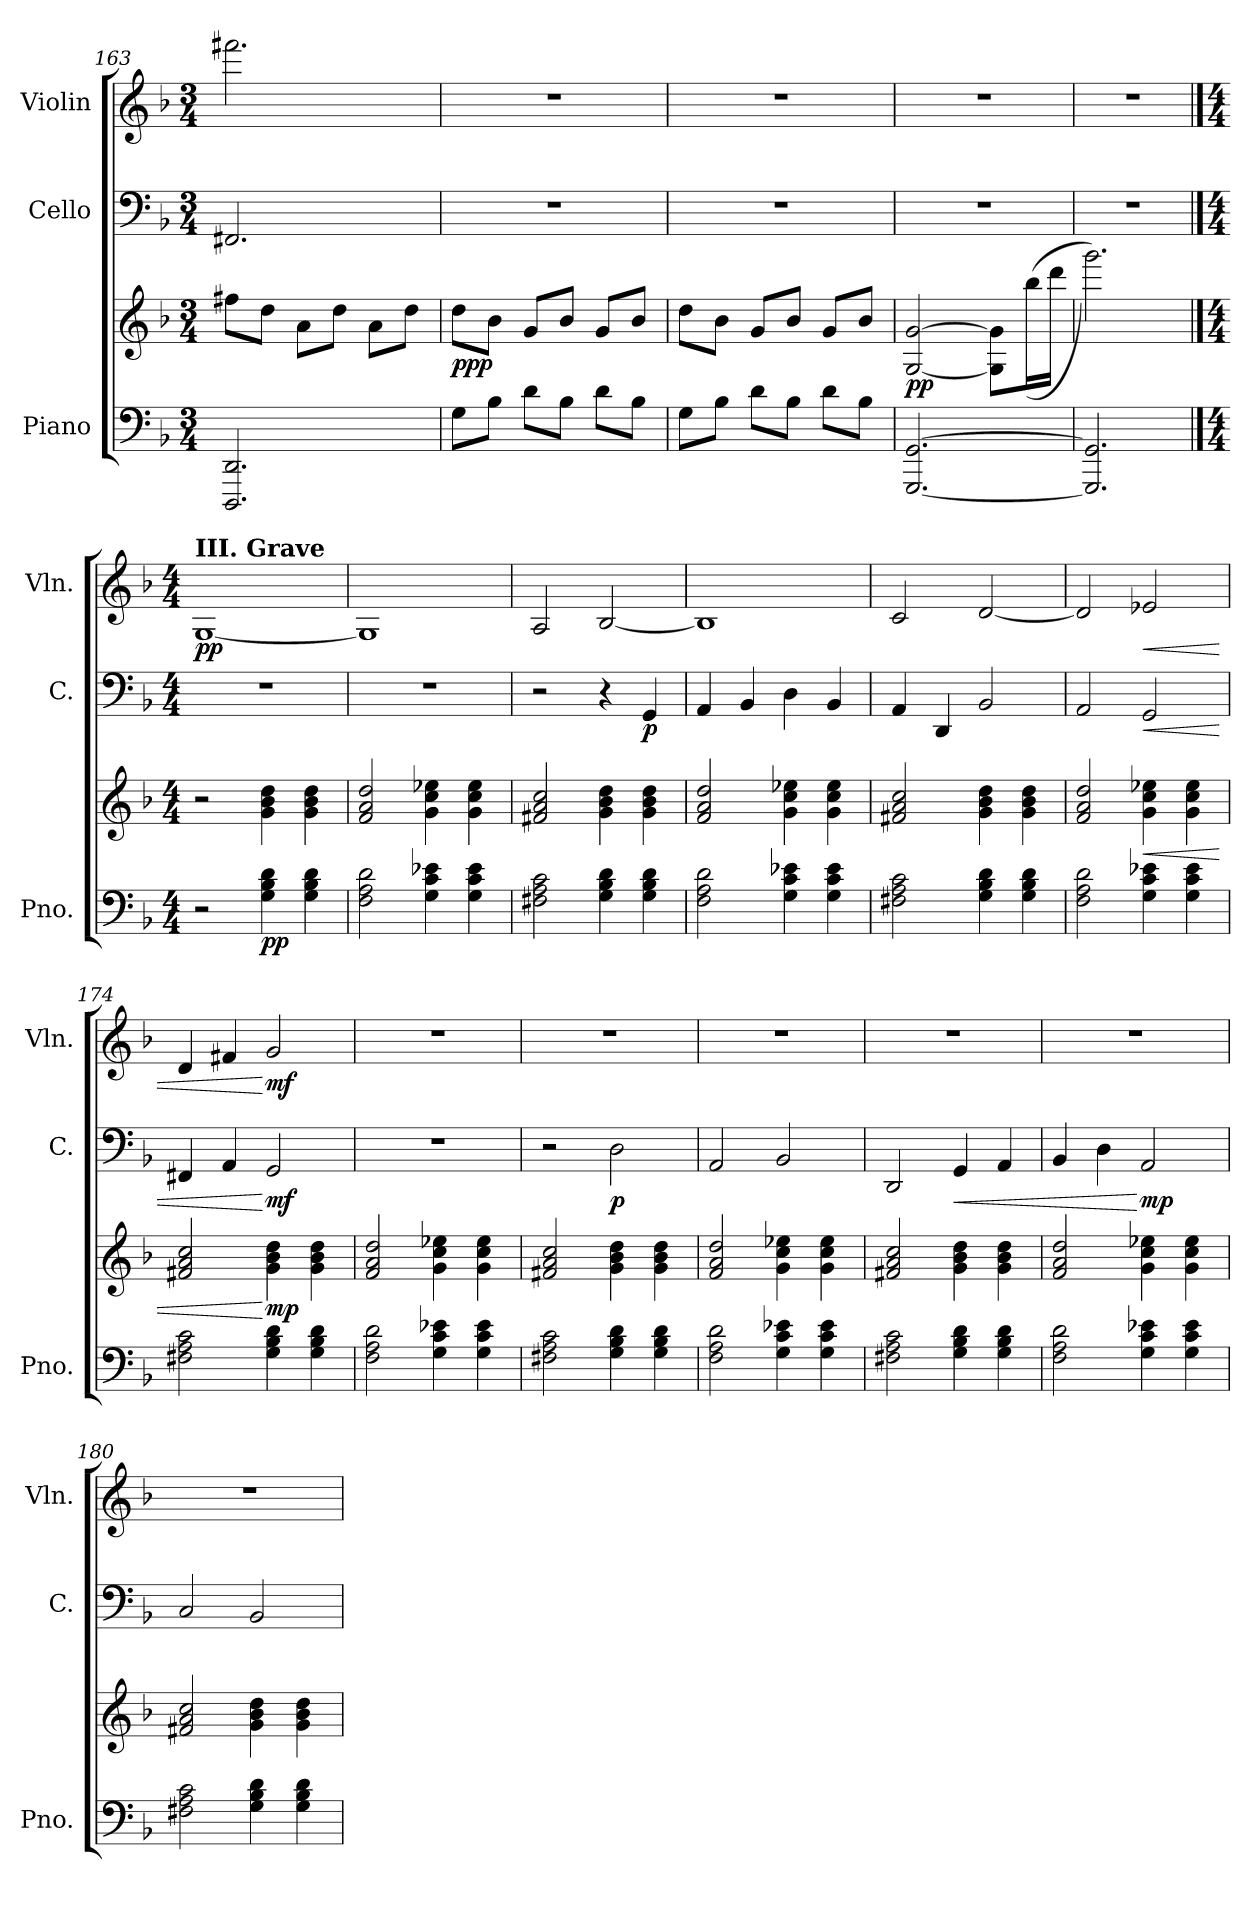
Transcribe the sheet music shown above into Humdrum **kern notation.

**kern	**kern	**dynam	**kern	**dynam	**kern	**dynam
*part3	*part3	*part3	*part2	*part2	*part1	*part1
*staff4	*staff3	*staff3/4	*staff2	*staff2	*staff1	*staff1
*I"Piano	*	*	*I"Cello	*	*I"Violin	*
*I'Pno.	*	*	*I'C.	*	*I'Vln.	*
!!LO:LB:g=z
*clefF4	*clefG2	*	*clefF4	*	*clefG2	*
*k[b-]	*k[b-]	*	*k[b-]	*	*k[b-]	*
*M3/4	*M3/4	*	*M3/4	*	*M3/4	*
=163	=163	=163	=163	=163	=163	=163
2.DDD/ 2.DD/	8ff#X\L	.	2.FF#X/	.	2.fff#X\	.
.	8dd\J	.	.	.	.	.
.	8a\L	.	.	.	.	.
.	8dd\J	.	.	.	.	.
.	8a\L	.	.	.	.	.
.	8dd\J	.	.	.	.	.
=164	=164	=164	=164	=164	=164	=164
!	!	!LO:DY:b	!	!	!	!
!	!	!LO:DY:n=1:b	!	!	!	!
!	!	!LO:DY:n=2:b	!	!	!	!
8G\L	8dd\L	p p p	2.r	.	2.r	.
8B-\J	8b-\J	.	.	.	.	.
8d\L	8g/L	.	.	.	.	.
8B-\J	8b-/J	.	.	.	.	.
8d\L	8g/L	.	.	.	.	.
8B-\J	8b-/J	.	.	.	.	.
=165	=165	=165	=165	=165	=165	=165
8G\L	8dd\L	.	2.r	.	2.r	.
8B-\J	8b-\J	.	.	.	.	.
8d\L	8g/L	.	.	.	.	.
8B-\J	8b-/J	.	.	.	.	.
8d\L	8g/L	.	.	.	.	.
8B-\J	8b-/J	.	.	.	.	.
=166	=166	=166	=166	=166	=166	=166
!	!	!LO:DY:b	!	!	!	!
[2.GGG/ [2.GG/	[2G/ [2g/	pp	2.r	.	2.r	.
.	8G\] 8g\]L	.	.	.	.	.
.	(>(>16bb-\L	.	.	.	.	.
.	16ddd\JJ	.	.	.	.	.
=167	=167	=167	=167	=167	=167	=167
2.GGG/] 2.GG/]	2.ggg\))	.	2.r	.	2.r	.
!!LO:LB:g=z
==168	==168	==168	==168	==168	==168	==168
*M4/4	*M4/4	*	*M4/4	*	*M4/4	*
*	*	*	*	*	*MM60	*
!	!	!	!	!	!LO:TX:a:B:t=III. Grave	!
!	!	!	!	!	!	!LO:DY:b
2r	2r	.	1r	.	[1G	pp
!	!	!LO:DY:b=2	!	!	!	!
!	!	!LO:DY:n=1:b	!	!	!	!
4G\ 4B-\ 4d\	4g\ 4b-\ 4dd\	p p	.	.	.	.
4G\ 4B-\ 4d\	4g\ 4b-\ 4dd\	.	.	.	.	.
=169	=169	=169	=169	=169	=169	=169
2F\ 2A\ 2d\	2f/ 2a/ 2dd/	.	1r	.	1G]	.
4G\ 4c\ 4e-X\	4g\ 4cc\ 4ee-X\	.	.	.	.	.
4G\ 4c\ 4e-\	4g\ 4cc\ 4ee-\	.	.	.	.	.
=170	=170	=170	=170	=170	=170	=170
2F#X\ 2A\ 2c\	2f#X/ 2a/ 2cc/	.	2r	.	2A/	.
4G\ 4B-\ 4d\	4g\ 4b-\ 4dd\	.	4r	.	[2B-/	.
!	!	!	!	!LO:DY:b	!	!
4G\ 4B-\ 4d\	4g\ 4b-\ 4dd\	.	4GG/	p	.	.
=171	=171	=171	=171	=171	=171	=171
2F\ 2A\ 2d\	2f/ 2a/ 2dd/	.	4AA/	.	1B-]	.
.	.	.	4BB-/	.	.	.
4G\ 4c\ 4e-X\	4g\ 4cc\ 4ee-X\	.	4D\	.	.	.
4G\ 4c\ 4e-\	4g\ 4cc\ 4ee-\	.	4BB-/	.	.	.
=172	=172	=172	=172	=172	=172	=172
2F#X\ 2A\ 2c\	2f#X/ 2a/ 2cc/	.	4AA/	.	2c/	.
.	.	.	4DD/	.	.	.
4G\ 4B-\ 4d\	4g\ 4b-\ 4dd\	.	2BB-/	.	[2d/	.
4G\ 4B-\ 4d\	4g\ 4b-\ 4dd\	.	.	.	.	.
=173	=173	=173	=173	=173	=173	=173
2F\ 2A\ 2d\	2f/ 2a/ 2dd/	.	2AA/	.	2d/]	.
!	!	!LO:HP:b	!	!LO:HP:b	!	!LO:HP:b
4G\ 4c\ 4e-X\	4g\ 4cc\ 4ee-X\	<	2GG/	<	2e-X/	<
4G\ 4c\ 4e-\	4g\ 4cc\ 4ee-\	.	.	.	.	.
=174	=174	=174	=174	=174	=174	=174
2F#X\ 2A\ 2c\	2f#X/ 2a/ 2cc/	.	4FF#X/	.	4d/	.
.	.	.	4AA/	.	4f#X/	.
!	!	!LO:DY:n=1:b	!	!LO:DY:n=1:b	!	!LO:DY:n=1:b
4G\ 4B-\ 4d\	4g\ 4b-\ 4dd\	[ mp	2GG/	[ mf	2g/	[ mf
4G\ 4B-\ 4d\	4g\ 4b-\ 4dd\	.	.	.	.	.
=175	=175	=175	=175	=175	=175	=175
2F\ 2A\ 2d\	2f/ 2a/ 2dd/	.	1r	.	1r	.
4G\ 4c\ 4e-X\	4g\ 4cc\ 4ee-X\	.	.	.	.	.
4G\ 4c\ 4e-\	4g\ 4cc\ 4ee-\	.	.	.	.	.
=176	=176	=176	=176	=176	=176	=176
2F#X\ 2A\ 2c\	2f#X/ 2a/ 2cc/	.	2r	.	1r	.
!	!	!	!	!LO:DY:b	!	!
4G\ 4B-\ 4d\	4g\ 4b-\ 4dd\	.	2D\	p	.	.
4G\ 4B-\ 4d\	4g\ 4b-\ 4dd\	.	.	.	.	.
=177	=177	=177	=177	=177	=177	=177
2F\ 2A\ 2d\	2f/ 2a/ 2dd/	.	2AA/	.	1r	.
4G\ 4c\ 4e-X\	4g\ 4cc\ 4ee-X\	.	2BB-/	.	.	.
4G\ 4c\ 4e-\	4g\ 4cc\ 4ee-\	.	.	.	.	.
=178	=178	=178	=178	=178	=178	=178
2F#X\ 2A\ 2c\	2f#X/ 2a/ 2cc/	.	2DD/	.	1r	.
!	!	!	!	!LO:HP:b	!	!
4G\ 4B-\ 4d\	4g\ 4b-\ 4dd\	.	4GG/	<	.	.
4G\ 4B-\ 4d\	4g\ 4b-\ 4dd\	.	4AA/	.	.	.
!!LO:LB:g=z
=179	=179	=179	=179	=179	=179	=179
2F\ 2A\ 2d\	2f/ 2a/ 2dd/	.	4BB-/	.	1r	.
.	.	.	4D\	.	.	.
!	!	!	!	!LO:DY:n=1:b	!	!
4G\ 4c\ 4e-X\	4g\ 4cc\ 4ee-X\	.	2AA/	[ mp	.	.
4G\ 4c\ 4e-\	4g\ 4cc\ 4ee-\	.	.	.	.	.
!!LO:PB:g=z
=180	=180	=180	=180	=180	=180	=180
2F#X\ 2A\ 2c\	2f#X/ 2a/ 2cc/	.	2C/	.	1r	.
4G\ 4B-\ 4d\	4g\ 4b-\ 4dd\	.	2BB-/	.	.	.
4G\ 4B-\ 4d\	4g\ 4b-\ 4dd\	.	.	.	.	.
=	=	=	=	=	=	=
*-	*-	*-	*-	*-	*-	*-
